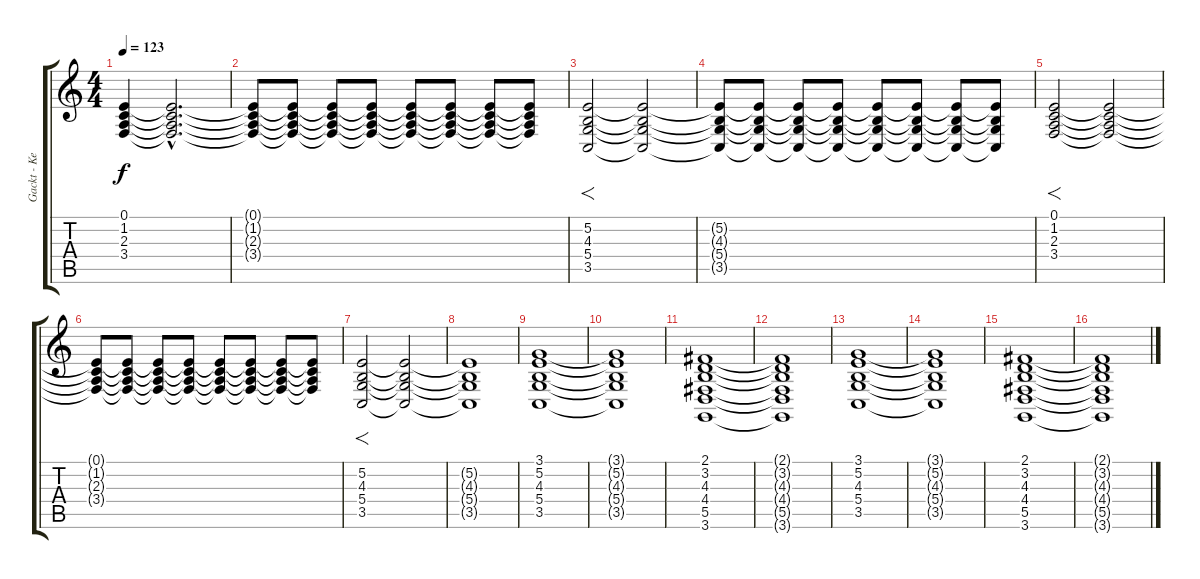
\track ("Gackt - Keyboard" "Gackt - Ke") {instrument stringensemble1}
\staff {score tabs}
\tuning (E4 B3 G3 D3 A2 E2) {hide}
\ts (4 4)
\tempo 123
\clef g2
\ks c
(0.1 1.2 2.3 3.4).4{dy f volume 13} (0.1{hac t} 1.2{hac t} 2.3{hac t} 3.4{hac t}).2{d} |
(0.1{t} 1.2{t} 2.3{t} 3.4{t}).8{volume 12} (0.1{t} 1.2{t} 2.3{t} 3.4{t}).8{volume 11} (0.1{t} 1.2{t} 2.3{t} 3.4{t}).8{volume 10} (0.1{t} 1.2{t} 2.3{t} 3.4{t}).8{volume 8} (0.1{t} 1.2{t} 2.3{t} 3.4{t}).8{volume 6} (0.1{t} 1.2{t} 2.3{t} 3.4{t}).8{volume 4} (0.1{t} 1.2{t} 2.3{t} 3.4{t}).8{volume 2} (0.1{t} 1.2{t} 2.3{t} 3.4{t}).8{volume 0} |
(5.2 4.3 5.4 3.5).2{f volume 13} (5.2{t} 4.3{t} 5.4{t} 3.5{t}).2 |
(5.2{t} 4.3{t} 5.4{t} 3.5{t}).8{volume 12} (5.2{t} 4.3{t} 5.4{t} 3.5{t}).8{volume 11} (5.2{t} 4.3{t} 5.4{t} 3.5{t}).8{volume 10} (5.2{t} 4.3{t} 5.4{t} 3.5{t}).8{volume 8} (5.2{t} 4.3{t} 5.4{t} 3.5{t}).8{volume 6} (5.2{t} 4.3{t} 5.4{t} 3.5{t}).8{volume 4} (5.2{t} 4.3{t} 5.4{t} 3.5{t}).8{volume 2} (5.2{t} 4.3{t} 5.4{t} 3.5{t}).8{volume 0} |
(0.1 1.2 2.3 3.4).2{f volume 13} (0.1{t} 1.2{t} 2.3{t} 3.4{t}).2 |
(0.1{t} 1.2{t} 2.3{t} 3.4{t}).8{volume 12} (0.1{t} 1.2{t} 2.3{t} 3.4{t}).8{volume 11} (0.1{t} 1.2{t} 2.3{t} 3.4{t}).8{volume 10} (0.1{t} 1.2{t} 2.3{t} 3.4{t}).8{volume 8} (0.1{t} 1.2{t} 2.3{t} 3.4{t}).8{volume 6} (0.1{t} 1.2{t} 2.3{t} 3.4{t}).8{volume 4} (0.1{t} 1.2{t} 2.3{t} 3.4{t}).8{volume 2} (0.1{t} 1.2{t} 2.3{t} 3.4{t}).8{volume 0} |
(5.2 4.3 5.4 3.5).2{f volume 13} (5.2{t} 4.3{t} 5.4{t} 3.5{t}).2 |
(5.2{t} 4.3{t} 5.4{t} 3.5{t}).1 |
(3.1 5.2 4.3 5.4 3.5).1{volume 13} |
(3.1{t} 5.2{t} 4.3{t} 5.4{t} 3.5{t}).1 |
(2.1 3.2 4.3 4.4 5.5 3.6).1 |
(2.1{t} 3.2{t} 4.3{t} 4.4{t} 5.5{t} 3.6{t}).1 |
(3.1 5.2 4.3 5.4 3.5).1 |
(3.1{t} 5.2{t} 4.3{t} 5.4{t} 3.5{t}).1 |
(2.1 3.2 4.3 4.4 5.5 3.6).1 |
(2.1{t} 3.2{t} 4.3{t} 4.4{t} 5.5{t} 3.6{t}).1
